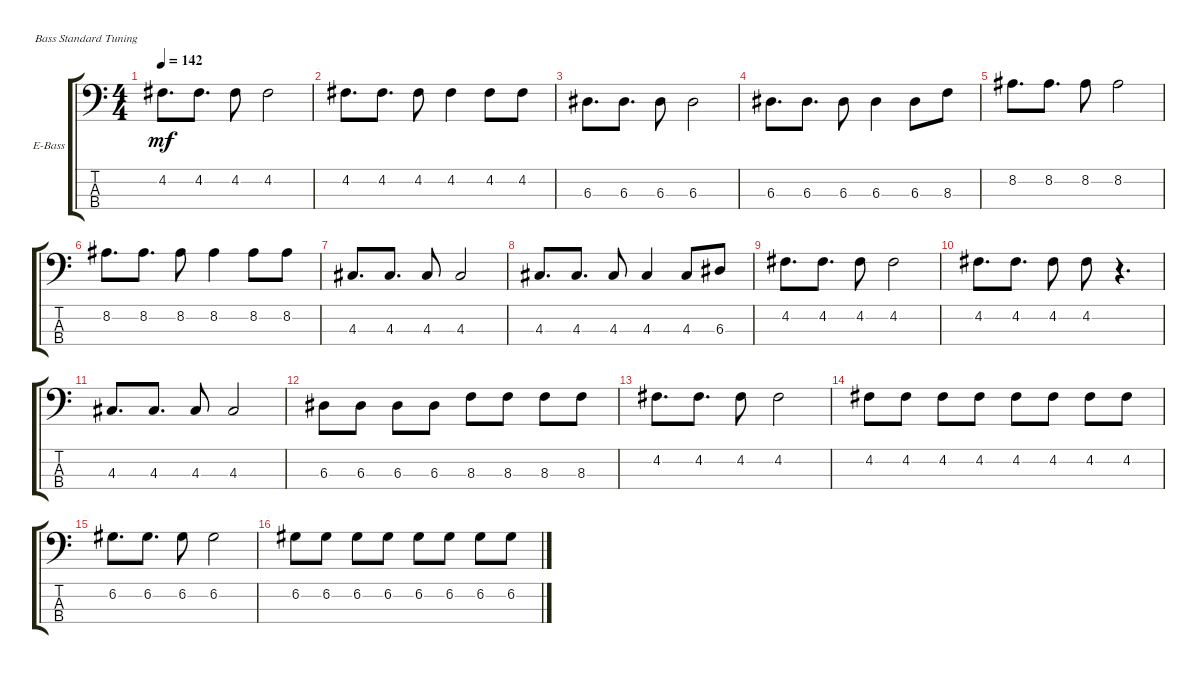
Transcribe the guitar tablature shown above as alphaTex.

\bracketExtendMode groupsimilarinstruments
\firstSystemTrackNameOrientation horizontal
\otherSystemsTrackNameOrientation horizontal
\track ("Electric Bass" "E-Bass") {instrument electricbassfinger}
\staff {score tabs}
\tuning (G2 D2 A1 E1)
\ts (4 4)
\tempo 142
\clef f4
\ks c
4.2.8{d dy mf} 4.2.8{d} 4.2.8 4.2.2 |
4.2.8{d} 4.2.8{d} 4.2.8 4.2.4 4.2.8 4.2.8 |
6.3.8{d} 6.3.8{d} 6.3.8 6.3.2 |
6.3.8{d} 6.3.8{d} 6.3.8 6.3.4 6.3.8 8.3.8 |
8.2.8{d} 8.2.8{d} 8.2.8 8.2.2 |
8.2.8{d} 8.2.8{d} 8.2.8 8.2.4 8.2.8 8.2.8 |
4.3.8{d} 4.3.8{d} 4.3.8 4.3.2 |
4.3.8{d} 4.3.8{d} 4.3.8 4.3.4 4.3.8 6.3.8 |
4.2.8{d} 4.2.8{d} 4.2.8 4.2.2 |
4.2.8{d} 4.2.8{d} 4.2.8 4.2.8 r.4{d} |
4.3.8{d} 4.3.8{d} 4.3.8 4.3.2 |
6.3.8 6.3.8 6.3.8 6.3.8 8.3.8 8.3.8 8.3.8 8.3.8 |
4.2.8{d} 4.2.8{d} 4.2.8 4.2.2 |
4.2.8 4.2.8 4.2.8 4.2.8 4.2.8 4.2.8 4.2.8 4.2.8 |
6.2.8{d} 6.2.8{d} 6.2.8 6.2.2 |
6.2.8 6.2.8 6.2.8 6.2.8 6.2.8 6.2.8 6.2.8 6.2.8
